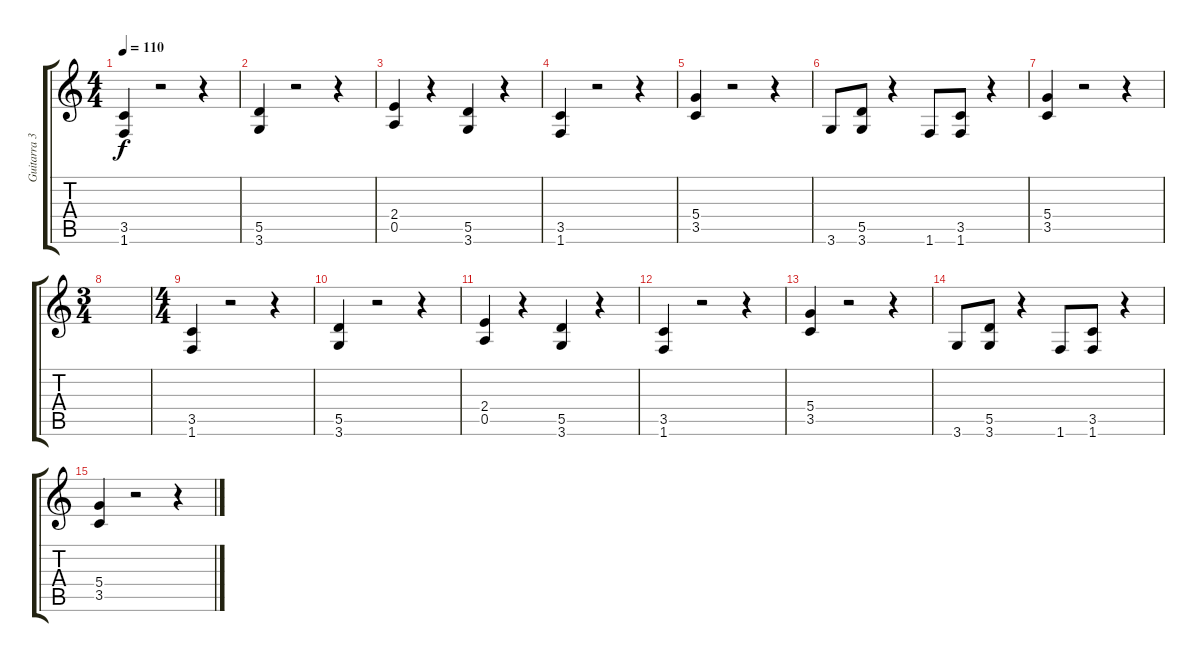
\track ("Guitarra 3" "Guitarra 3") {instrument overdrivenguitar}
\staff {score tabs}
\tuning (E4 B3 G3 D3 A2 E2) {hide}
\ts (4 4)
\tempo 110
\clef g2
\ks c
(3.5 1.6).4{dy f} r.2 r.4 |
(5.5 3.6).4 r.2 r.4 |
(2.4 0.5).4 r.4 (5.5 3.6).4 r.4 |
(3.5 1.6).4 r.2 r.4 |
(5.4 3.5).4 r.2 r.4 |
3.6.8 (5.5 3.6).8 r.4 1.6.8 (3.5 1.6).8 r.4 |
(5.4 3.5).4 r.2 r.4 |
\ts (3 4)
|
\ts (4 4)
(3.5 1.6).4 r.2 r.4 |
(5.5 3.6).4 r.2 r.4 |
(2.4 0.5).4 r.4 (5.5 3.6).4 r.4 |
(3.5 1.6).4 r.2 r.4 |
(5.4 3.5).4 r.2 r.4 |
3.6.8 (5.5 3.6).8 r.4 1.6.8 (3.5 1.6).8 r.4 |
(5.4 3.5).4 r.2 r.4
